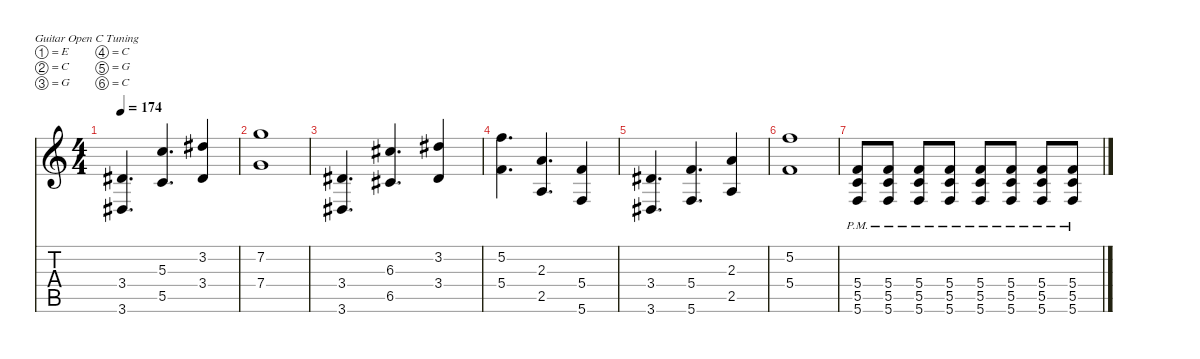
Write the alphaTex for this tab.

\defaultSystemsLayout 4
\hideDynamics
\bracketExtendMode nobrackets
\singleTrackTrackNamePolicy hidden
\multiTrackTrackNamePolicy hidden
\firstSystemTrackNameMode fullname
\firstSystemTrackNameOrientation horizontal
\otherSystemsTrackNameOrientation horizontal
\track ("Guitar 1" "s.guit.") {mute instrument acousticguitarsteel}
\staff {score tabs}
\tuning (E4 C4 G3 C3 G2 C2)
\ts (4 4)
\tempo 174
\clef g2
\ks c
(3.4{acc #} 3.6{acc #}).4{d dy p beam Up} (5.3 5.5).4{d beam Up} (3.2{acc #} 3.4{acc #}).4{beam Up} |
(7.2 7.4).1{beam Down} |
(3.4{acc #} 3.6{acc #}).4{d beam Up} (6.3{acc #} 6.5{acc #}).4{d beam Up} (3.2{acc #} 3.4{acc #}).4{beam Up} |
(5.2 5.4).4{d beam Down} (2.3 2.5).4{d beam Up} (5.4 5.6).4{beam Up} |
(3.4{acc #} 3.6{acc #}).4{d beam Up} (5.4 5.6).4{d beam Up} (2.3 2.5).4{beam Up} |
(5.2 5.4).1{beam Down} |
(5.4{pm} 5.5{pm} 5.6{pm}).8{dy f beam Up} (5.4{pm} 5.5{pm} 5.6{pm}).8{beam Up} (5.4{pm} 5.5{pm} 5.6{pm}).8{beam Up} (5.4{pm} 5.5{pm} 5.6{pm}).8{beam Up} (5.4{pm} 5.5{pm} 5.6{pm}).8{beam Up} (5.4{pm} 5.5{pm} 5.6{pm}).8{beam Up} (5.4{pm} 5.5{pm} 5.6{pm}).8{beam Up} (5.4{pm} 5.5{pm} 5.6{pm}).8{beam Up}
